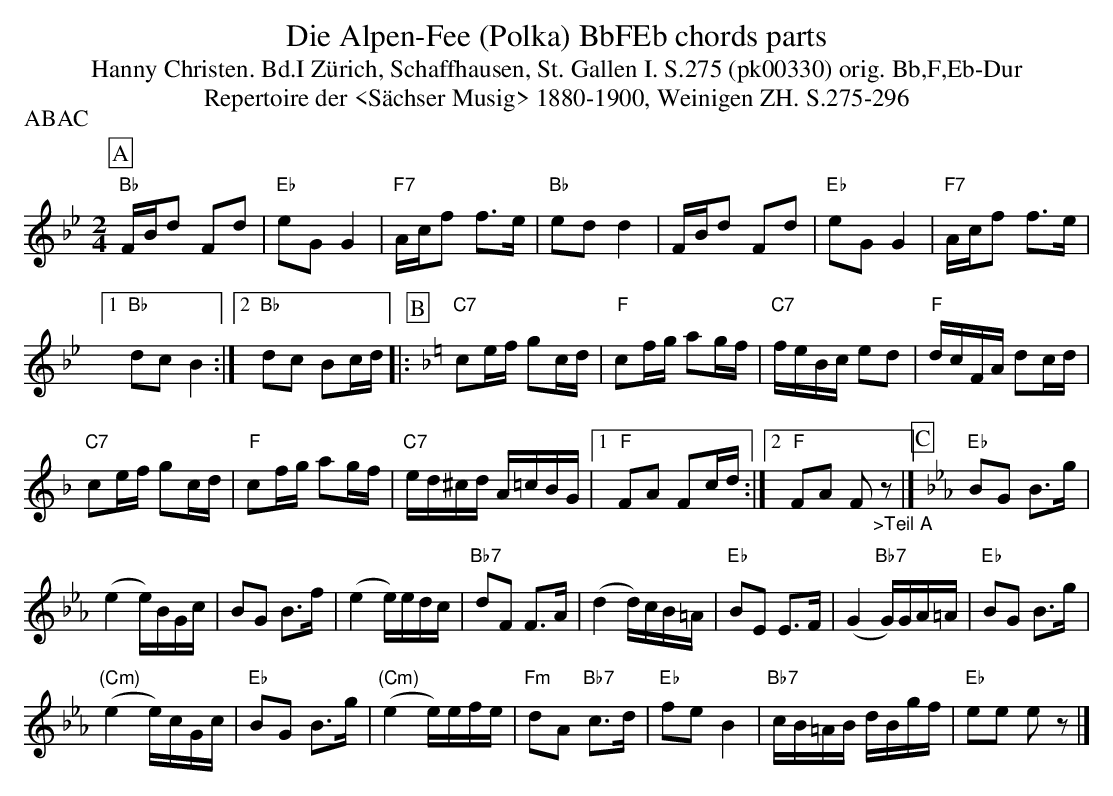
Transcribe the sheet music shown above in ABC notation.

X:1
T: Die Alpen-Fee (Polka) BbFEb chords parts
T:Hanny Christen. Bd.I Zürich, Schaffhausen, St. Gallen I. S.275 (pk00330) orig. Bb,F,Eb-Dur
T: Repertoire der <S\"achser Musig> 1880-1900, Weinigen ZH. S.275-296
P:ABAC
M:2/4
L:1/16
K:Bb %%MIDI gchordon
[P:A] "Bb"FBd2 F2d2 | "Eb"e2G2G4 | "F7"Acf2 f3e | "Bb"e2d2d4 | FBd2 F2d2 | "Eb"e2G2G4 | "F7"Acf2 f3e |1
"Bb"d2c2B4 :|2 "Bb"d2c2 B2cd |: [P:B] [K:F] "C7"c2ef g2cd | "F"c2fg a2gf | "C7"feBc e2d2 | "F"dcFA d2cd |
"C7"c2ef g2cd | "F"c2fg a2gf | "C7"ed^cd A=cBG |1 "F"F2A2 F2cd :|2 "F"F2A2 F2"_>Teil A"z2 |] [P:C] [K:Eb] "Eb"B2G2 B3g |
(e4e)BGc | B2G2 B3f | (e4e)edc | "Bb7"d2F2 F3A | (d4d)cB=A | "Eb"B2E2 E3F | (G4"Bb7"G)GA=A | "Eb"B2G2 B3g |
("(Cm)"e4e)cGc | "Eb"B2G2 B3g | ("(Cm)"e4e)efe | "Fm"d2A2 "Bb7"c3d | "Eb"f2e2B4 | "Bb7"cB=AB dBgf | "Eb"e2e2 e2z2 |]
